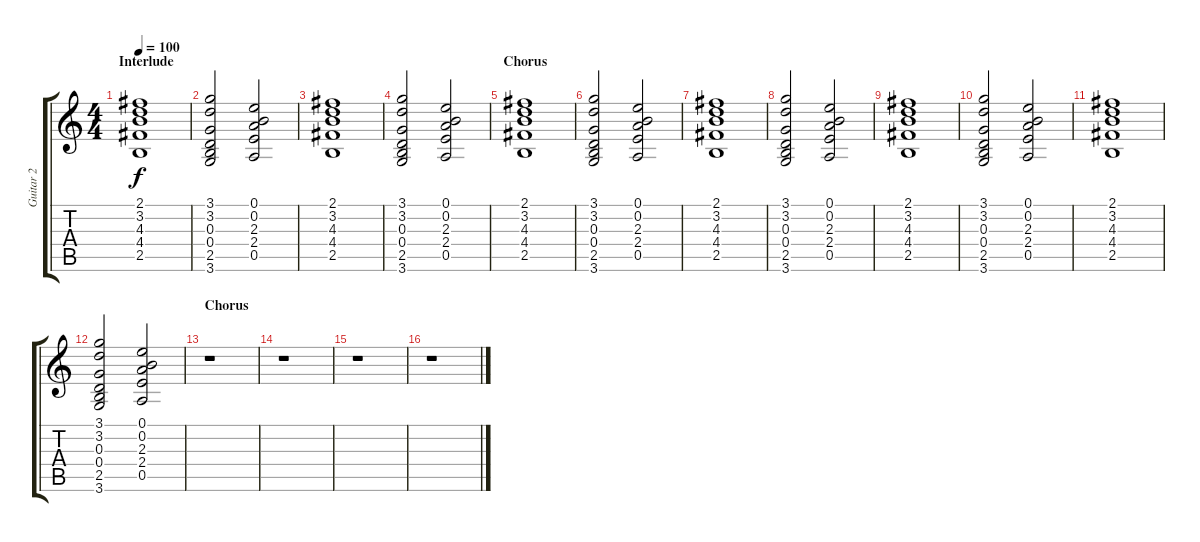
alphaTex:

\track ("Guitar 2" "Guitar 2") {instrument acousticguitarsteel}
\staff {score tabs}
\tuning (E4 B3 G3 D3 A2 E2) {hide}
\ts (4 4)
\section ("" "Interlude")
\tempo 100
\clef g2
\ks c
(2.1 3.2 4.3 4.4 2.5).1{dy f} |
(3.1 3.2 0.3 0.4 2.5 3.6).2 (0.1 0.2 2.3 2.4 0.5).2 |
(2.1 3.2 4.3 4.4 2.5).1 |
(3.1 3.2 0.3 0.4 2.5 3.6).2 (0.1 0.2 2.3 2.4 0.5).2 |
\section ("" "Chorus")
(2.1 3.2 4.3 4.4 2.5).1 |
(3.1 3.2 0.3 0.4 2.5 3.6).2 (0.1 0.2 2.3 2.4 0.5).2 |
(2.1 3.2 4.3 4.4 2.5).1 |
(3.1 3.2 0.3 0.4 2.5 3.6).2 (0.1 0.2 2.3 2.4 0.5).2 |
(2.1 3.2 4.3 4.4 2.5).1 |
(3.1 3.2 0.3 0.4 2.5 3.6).2 (0.1 0.2 2.3 2.4 0.5).2 |
(2.1 3.2 4.3 4.4 2.5).1 |
(3.1 3.2 0.3 0.4 2.5 3.6).2 (0.1 0.2 2.3 2.4 0.5).2 |
\section ("" "Chorus")
r.1 |
r.1 |
r.1 |
r.1
